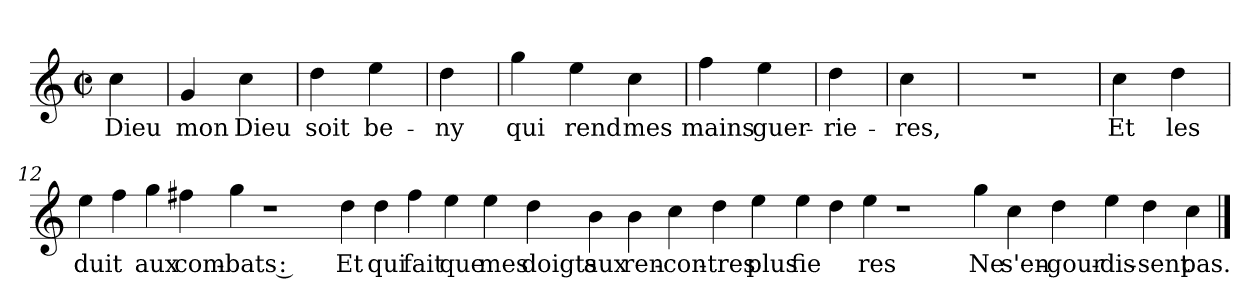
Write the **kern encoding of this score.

**kern	**text
*part1	*part1
*staff1	*staff1
*clefG2	*
*k[]	*
*C:	*
*M2/2	*
*met(c|)	*
=1	=1
4cc	Dieu
=2	=2
4g	mon
4cc	Dieu
=3	=3
4dd	soit
4ee	be-
=4	=4
4dd	-ny
=5	=5
4gg	qui
4ee	rend
4cc	mes
=7	=7
4ff	mains
4ee	guer-
=8	=8
4dd	-rie-
=9	=9
4cc	-res,
=10	=10
1r	.
=11	=11
4cc	Et
4dd	les
=12	=12
4ee	duit-
4ff	-
4gg	aux
4ff#X	com-
4gg	-bats :
1r	.
4dd	Et
4dd	qui
4ff#	fait
4ee	que
4ee	mes
4dd	doigts
4b	aux
4b	ren-
4cc	-con-
4dd	-tres
4ee	plus
4ee	fie-
4dd	--
4ee	-res
1r	.
4gg	Ne
4cc	s'en-
4dd	-gour-
4ee	-dis-
4dd	-sent
4cc	pas.
==	==
*-	*-
